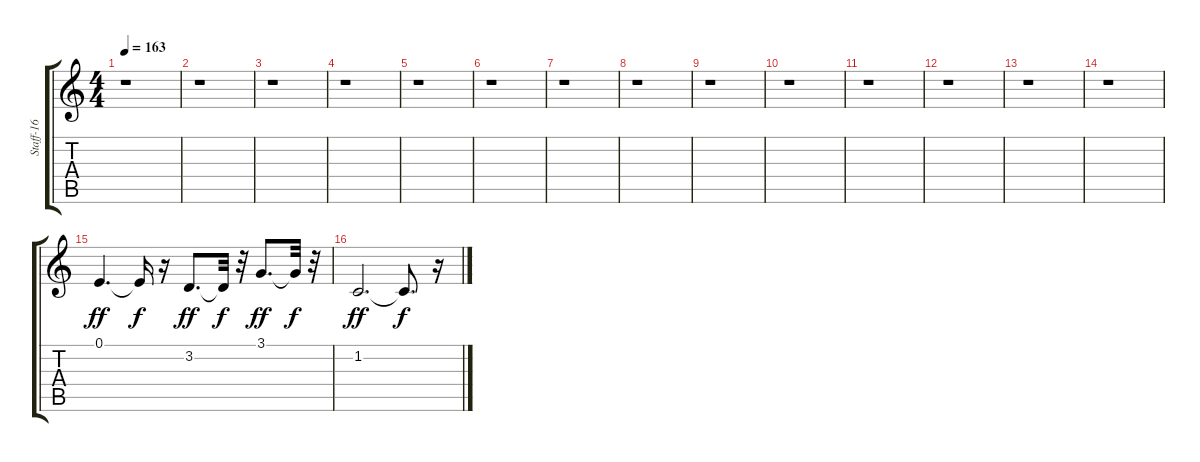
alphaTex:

\track ("Staff-16" "Staff-16") {instrument acousticgrandpiano}
\staff {score tabs}
\tuning (E4 B3 G3 D3 A2 E2) {hide}
\ts (4 4)
\tempo 163
\clef g2
\ks c
r.1{dy f} |
r.1 |
r.1 |
r.1 |
r.1 |
r.1 |
r.1 |
r.1 |
r.1 |
r.1 |
r.1 |
r.1 |
r.1 |
r.1 |
0.1.4{d dy ff} 0.1{t}.16{dy f} r.16 3.2.8{d dy ff} 3.2{t}.32{dy f} r.32 3.1.8{d dy ff} 3.1{t}.32{dy f} r.32 |
1.2.2{d dy ff} 1.2{t}.8{d dy f} r.16
